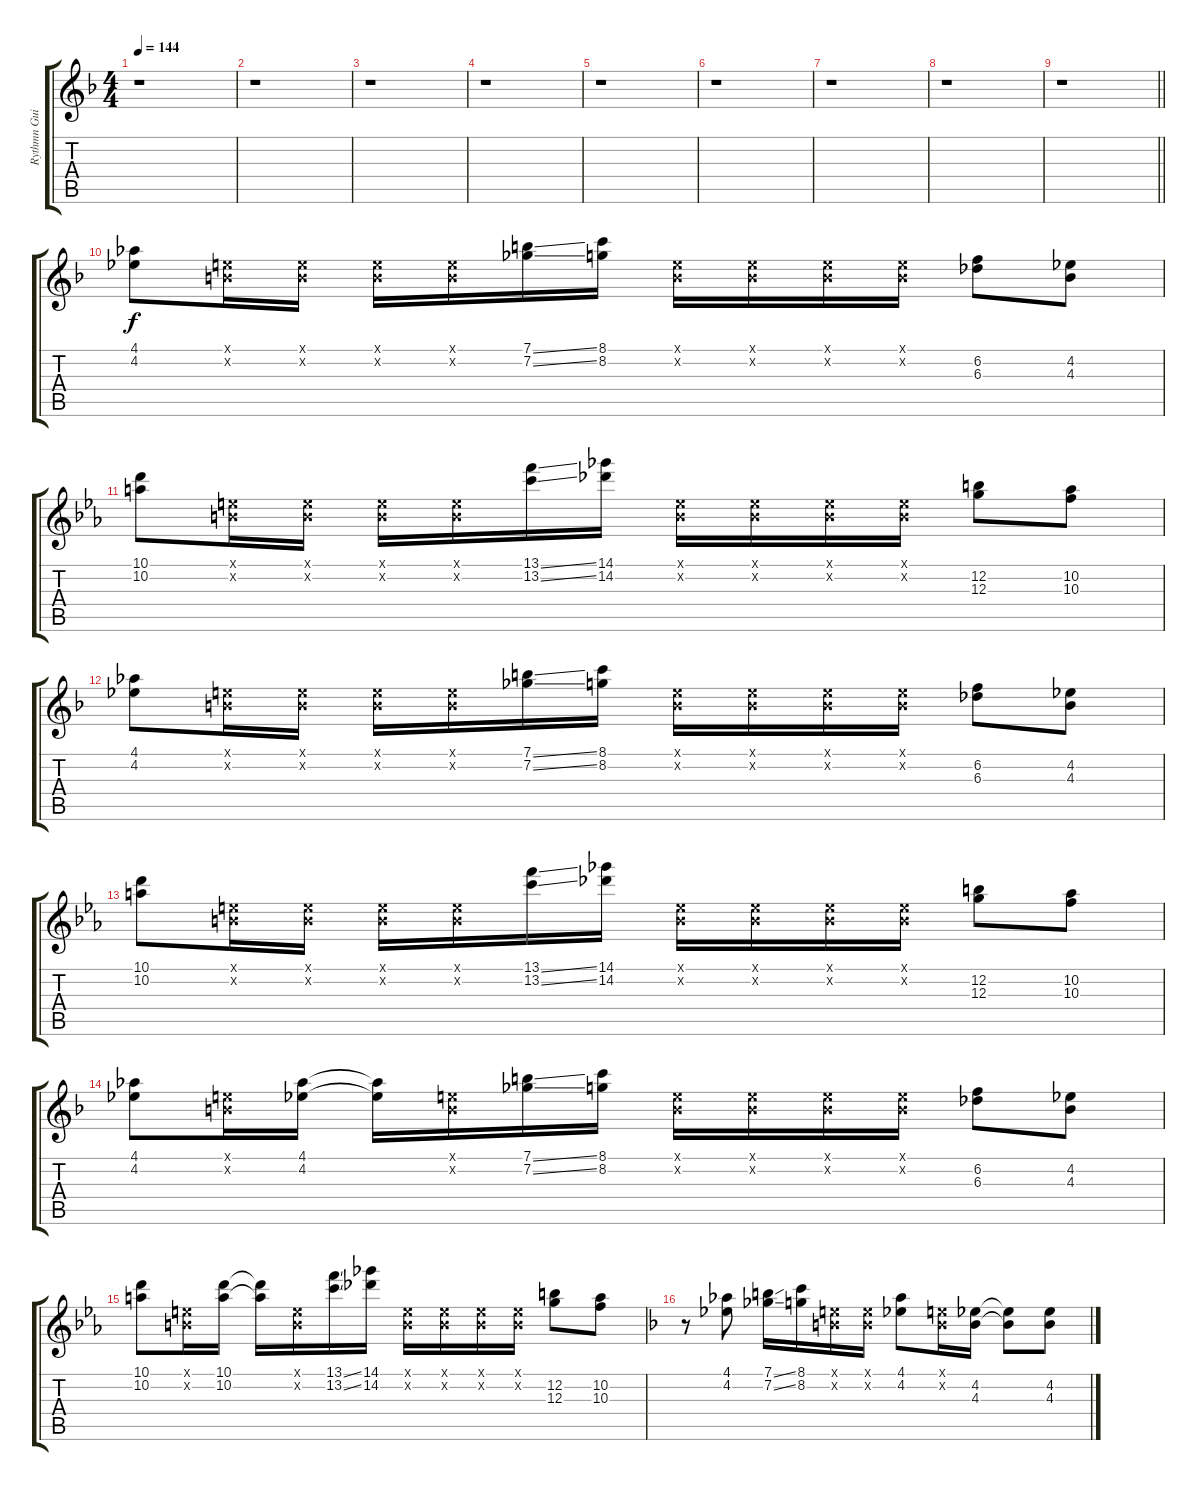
\track ("Rythmn Guitar" "Rythmn Gui") {instrument electricguitarclean}
\staff {score tabs}
\tuning (E4 B3 G3 D3 A2 E2) {hide}
\ts (4 4)
\tempo 144
\clef g2
\ks f
r.1{dy mp} |
r.1 |
r.1 |
r.1 |
r.1 |
r.1 |
r.1 |
r.1 |
\barLineRight lightlight
r.1 |
(4.1 4.2).8{dy f} (0.1{x} 0.2{x}).16 (0.1{x} 0.2{x}).16 (0.1{x} 0.2{x}).16 (0.1{x} 0.2{x}).16 (7.1{ss} 7.2{ss}).16 (8.1 8.2).16 (0.1{x} 0.2{x}).16 (0.1{x} 0.2{x}).16 (0.1{x} 0.2{x}).16 (0.1{x} 0.2{x}).16 (6.2 6.3).8 (4.2 4.3).8 |
\ks eb
(10.1 10.2).8 (0.1{x} 0.2{x}).16 (0.1{x} 0.2{x}).16 (0.1{x} 0.2{x}).16 (0.1{x} 0.2{x}).16 (13.1{ss} 13.2{ss}).16 (14.1 14.2).16 (0.1{x} 0.2{x}).16 (0.1{x} 0.2{x}).16 (0.1{x} 0.2{x}).16 (0.1{x} 0.2{x}).16 (12.2 12.3).8 (10.2 10.3).8 |
\ks f
(4.1 4.2).8 (0.1{x} 0.2{x}).16 (0.1{x} 0.2{x}).16 (0.1{x} 0.2{x}).16 (0.1{x} 0.2{x}).16 (7.1{ss} 7.2{ss}).16 (8.1 8.2).16 (0.1{x} 0.2{x}).16 (0.1{x} 0.2{x}).16 (0.1{x} 0.2{x}).16 (0.1{x} 0.2{x}).16 (6.2 6.3).8 (4.2 4.3).8 |
\ks eb
(10.1 10.2).8 (0.1{x} 0.2{x}).16 (0.1{x} 0.2{x}).16 (0.1{x} 0.2{x}).16 (0.1{x} 0.2{x}).16 (13.1{ss} 13.2{ss}).16 (14.1 14.2).16 (0.1{x} 0.2{x}).16 (0.1{x} 0.2{x}).16 (0.1{x} 0.2{x}).16 (0.1{x} 0.2{x}).16 (12.2 12.3).8 (10.2 10.3).8 |
\ks f
(4.1 4.2).8 (0.1{x} 0.2{x}).16 (4.1 4.2).16 (4.1{t} 4.2{t}).16 (0.1{x} 0.2{x}).16 (7.1{ss} 7.2{ss}).16 (8.1 8.2).16 (0.1{x} 0.2{x}).16 (0.1{x} 0.2{x}).16 (0.1{x} 0.2{x}).16 (0.1{x} 0.2{x}).16 (6.2 6.3).8 (4.2 4.3).8 |
\ks eb
(10.1 10.2).8 (0.1{x} 0.2{x}).16 (10.1 10.2).16 (10.1{t} 10.2{t}).16 (0.1{x} 0.2{x}).16 (13.1{ss} 13.2{ss}).16 (14.1 14.2).16 (0.1{x} 0.2{x}).16 (0.1{x} 0.2{x}).16 (0.1{x} 0.2{x}).16 (0.1{x} 0.2{x}).16 (12.2 12.3).8 (10.2 10.3).8 |
\ks f
r.8 (4.1 4.2).8 (7.1{ss} 7.2{ss}).16 (8.1 8.2).16 (0.1{x} 0.2{x}).16 (0.1{x} 0.2{x}).16 (4.1 4.2).8 (0.1{x} 0.2{x}).16 (4.2 4.3).16 (4.2{t} 4.3{t}).8 (4.2 4.3).8
